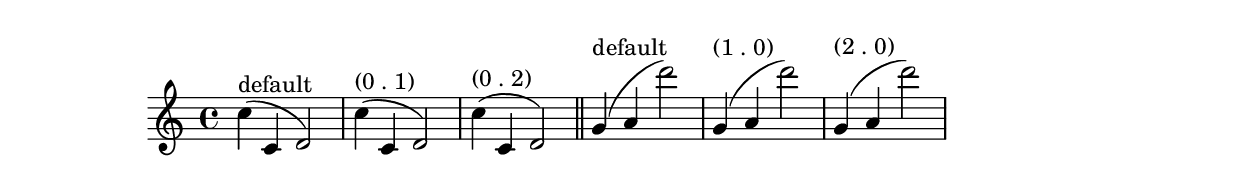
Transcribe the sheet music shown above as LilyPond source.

%% DO NOT EDIT this file manually; it was automatically
%% generated from the LilyPond Snippet Repository
%% (http://lsr.di.unimi.it).
%%
%% Make any changes in the LSR itself, or in
%% `Documentation/snippets/new/`, then run
%% `scripts/auxiliar/makelsr.pl`.
%%
%% This file is in the public domain.

\version "2.24.0"

\header {
  lsrtags = "expressive-marks, scheme-language, tweaks-and-overrides"

  texidoc = "
Using @code{\\override Slur.positions} it is possible to set the
vertical position of the start and end points of a slur to absolute
values (or rather, forcing LilyPond's slur algorithm to consider these
values as desired).  In many cases, this means a lot of trial and error
until good values are found.  You probably have tried the
@code{\\offset} command next just to find out that it doesn't work for
slurs, emitting a warning instead.

The code in this snippet allows you to tweak the vertical start and end
positions by specifying @emph{relative} changes, similar to
@code{\\offset}.

Syntax: @code{\\offsetPositions #'(@var{dy1} . @var{dy2})}
"

  doctitle = "Adjusting slur positions vertically"
} % begin verbatim


offsetPositions =
#(define-music-function (offsets) (number-pair?)
  #{
     \once \override Slur.control-points =
       #(lambda (grob)
          (match-let ((((_ . y1) _ _ (_ . y2))
                       (ly:slur::calc-control-points grob))
                      ((off1 . off2) offsets))
            (set! (ly:grob-property grob 'positions)
                  (cons (+ y1 off1) (+ y2 off2)))
            (ly:slur::calc-control-points grob)))
  #})

\relative c'' {
  c4(^"default" c, d2)
  \offsetPositions #'(0 . 1)
  c'4(^"(0 . 1)" c, d2)
  \offsetPositions #'(0 . 2)
  c'4(^"(0 . 2)" c, d2)
  \bar "||"
  g4(^"default" a d'2)
  \offsetPositions #'(1 . 0)
  g,,4(^"(1 . 0)" a d'2)
  \offsetPositions #'(2 . 0)
  g,,4(^"(2 . 0)" a d'2)
}
